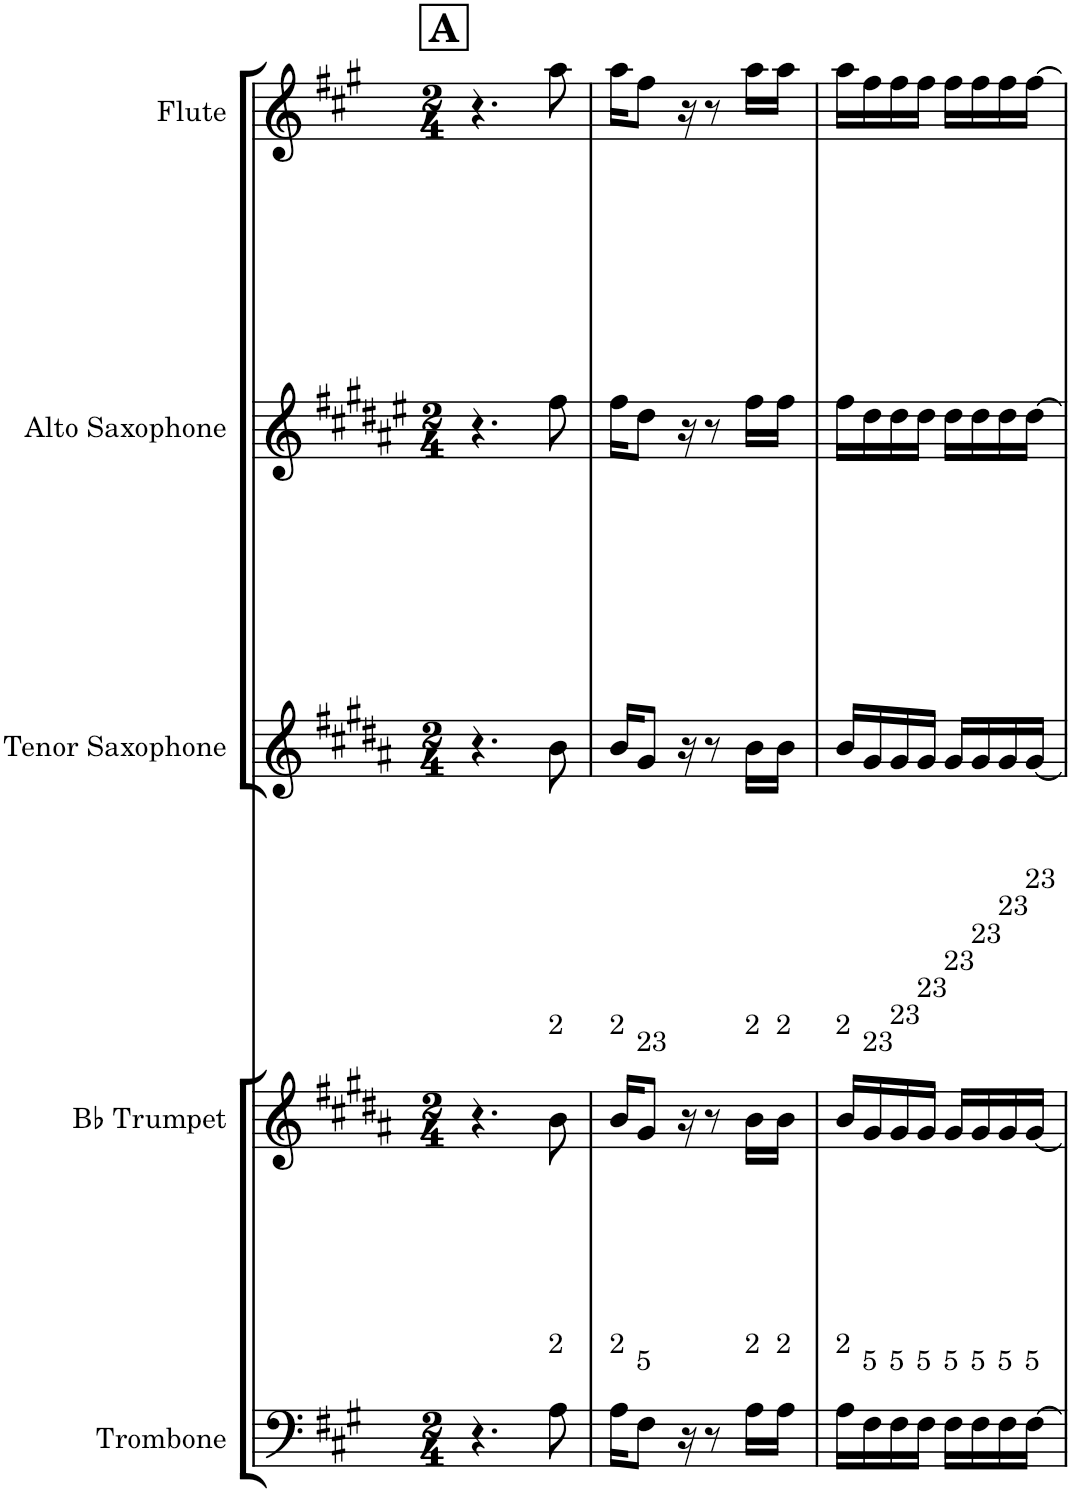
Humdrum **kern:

**kern	**kern	**kern	**kern	**kern
*part5	*part4	*part3	*part2	*part1
*staff5	*staff4	*staff3	*staff2	*staff1
*I"Trombone	*I"Bb Trumpet	*I"Tenor Saxophone	*I"Alto Saxophone	*I"Flute
*I'Tbn.	*I'Bb Tpt.	*I'T. Sax.	*I'A. Sax.	*I'Fl.
*clefF4	*clefG2	*clefG2	*clefG2	*clefG2
*	*Trd1c2	*Trd8c14	*Trd5c9	*
*k[f#c#g#]	*k[f#c#g#d#a#]	*k[f#c#g#d#a#]	*k[f#c#g#d#a#e#]	*k[f#c#g#]
*M2/4	*M2/4	*M2/4	*M2/4	*M2/4
!!LO:REH:place=s1:a:B:cj:fs=14:t=A
=1	=1	=1	=1	=1
4.r	4.r	4.r	4.r	4.r
!	!LO:TX:a:t=2	!	!	!
!LO:TX:a:t=2	!	!	!	!
8A\	8b\	8b\	8ff#\	8aa\
=2	=2	=2	=2	=2
!	!LO:TX:a:t=2	!	!	!
!LO:TX:a:t=2	!	!	!	!
16A\KL	16b/KL	16b/KL	16ff#\KL	16aa\KL
!	!LO:TX:a:t=23	!	!	!
!LO:TX:a:t=5	!	!	!	!
8F#\J	8g#/J	8g#/J	8dd#\J	8ff#\J
16r	16r	16r	16r	16r
8r	8r	8r	8r	8r
!	!LO:TX:a:t=2	!	!	!
!LO:TX:a:t=2	!	!	!	!
16A\LL	16b\LL	16b\LL	16ff#\LL	16aa\LL
!	!LO:TX:a:t=2	!	!	!
!LO:TX:a:t=2	!	!	!	!
16A\JJ	16b\JJ	16b\JJ	16ff#\JJ	16aa\JJ
=3	=3	=3	=3	=3
!	!LO:TX:a:t=2	!	!	!
!LO:TX:a:t=2	!	!	!	!
16A\LL	16b/LL	16b/LL	16ff#\LL	16aa\LL
!	!LO:TX:a:t=23	!	!	!
!LO:TX:a:t=5	!	!	!	!
16F#\	16g#/	16g#/	16dd#\	16ff#\
!	!LO:TX:a:t=23	!	!	!
!LO:TX:a:t=5	!	!	!	!
16F#\	16g#/	16g#/	16dd#\	16ff#\
!	!LO:TX:a:t=23	!	!	!
!LO:TX:a:t=5	!	!	!	!
16F#\JJ	16g#/JJ	16g#/JJ	16dd#\JJ	16ff#\JJ
!	!LO:TX:a:t=23	!	!	!
!LO:TX:a:t=5	!	!	!	!
16F#\LL	16g#/LL	16g#/LL	16dd#\LL	16ff#\LL
!	!LO:TX:a:t=23	!	!	!
!LO:TX:a:t=5	!	!	!	!
16F#\	16g#/	16g#/	16dd#\	16ff#\
!	!LO:TX:a:t=23	!	!	!
!LO:TX:a:t=5	!	!	!	!
16F#\	16g#/	16g#/	16dd#\	16ff#\
!	!LO:TX:a:t=23	!	!	!
!LO:TX:a:t=5	!	!	!	!
[16F#\JJ	[16g#/JJ	[16g#/JJ	[16dd#\JJ	[16ff#\JJ
=	=	=	=	=
*-	*-	*-	*-	*-
